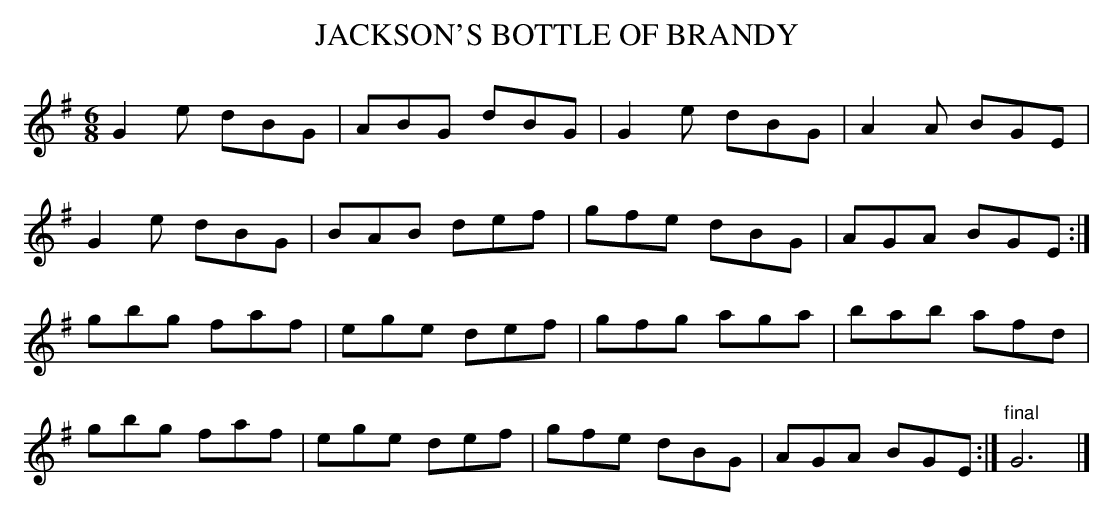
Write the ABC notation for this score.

X:1
T:JACKSON'S BOTTLE OF BRANDY
M:6/8
L:1/8
K:G
G2e dBG|ABG dBG|G2e dBG|A2A BGE|
G2e dBG|BAB def|gfe dBG|AGA BGE :|
gbg faf|ege def|gfg aga|bab afd|
gbg faf|ege def|gfe dBG|AGA BGE :|"final"G6|]
